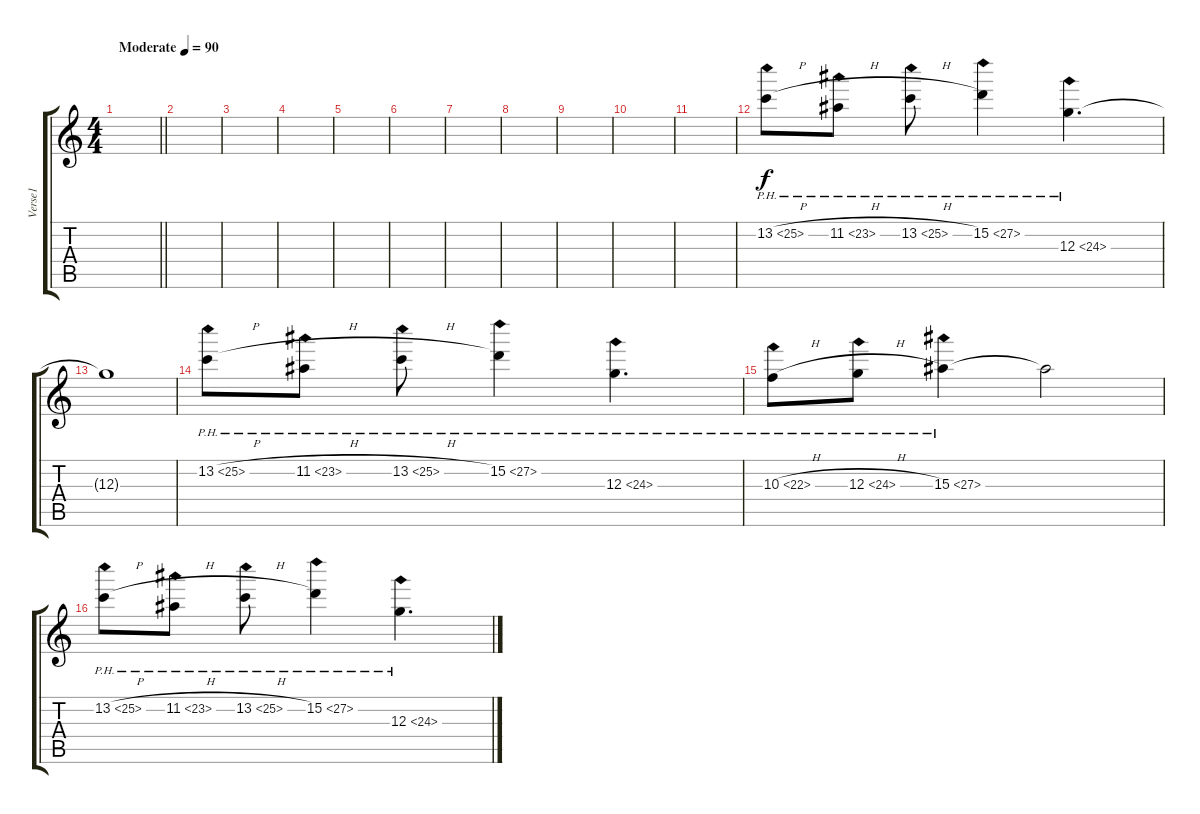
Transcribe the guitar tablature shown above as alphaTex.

\track ("Verse1" "Verse1") {instrument acousticguitarsteel}
\staff {score tabs}
\tuning (E4 B3 G3 D3 A2 E2) {hide}
\ts (4 4)
\tempo (90 "Moderate")
\clef g2
\barLineRight lightlight
\ks c
|
|
|
|
|
|
|
|
|
|
|
13.2{ph 12 h}.8 11.2{ph 12 h}.8 13.2{ph 12 h}.8 15.2{ph 12}.4 12.3{ph 12}.4{d} |
12.3{t}.1 |
13.2{ph 12 h}.8 11.2{ph 12 h}.8 13.2{ph 12 h}.8 15.2{ph 12}.4 12.3{ph 12}.4{d} |
10.3{ph 12 h}.8 12.3{ph 12 h}.8 15.3{ph 12}.4 15.3{t}.2 |
13.2{ph 12 h}.8 11.2{ph 12 h}.8 13.2{ph 12 h}.8 15.2{ph 12}.4 12.3{ph 12}.4{d}
